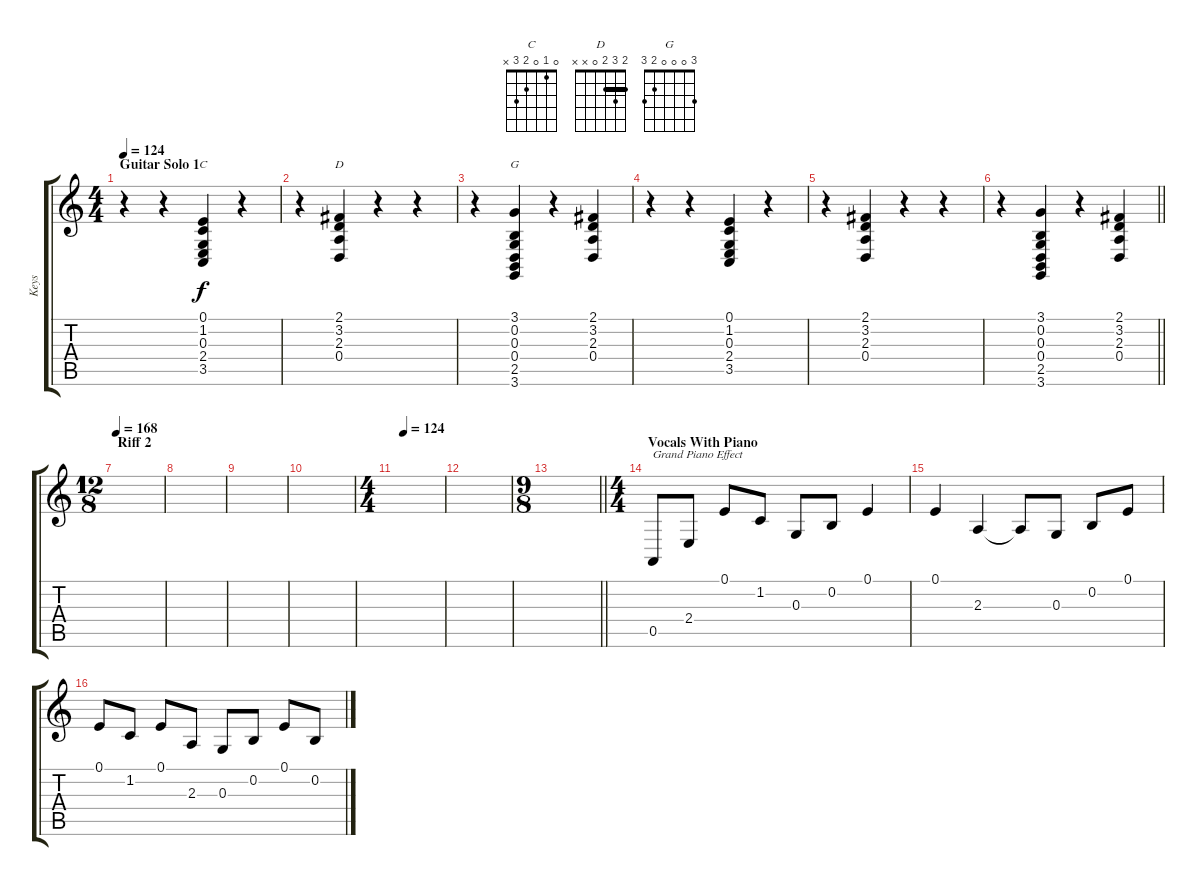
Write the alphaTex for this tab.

\track ("Keys" "Keys") {instrument rockorgan}
\staff {score tabs}
\tuning (E4 B3 G3 D3 A2 E2) {hide}
\chord ("C" 0 1 0 2 3 x)
\chord ("D" 2 3 2 0 x x) {barre 2}
\chord ("G" 3 0 0 0 2 3)
\ts (4 4)
\section ("" "Guitar Solo 1")
\tempo 124
\clef g2
\ks c
r.4{dy f} r.4 (0.1 1.2 0.3 2.4 3.5).4{ch "C"} r.4 |
r.4 (2.1 3.2 2.3 0.4).4{ch "D"} r.4 r.4 |
r.4 (3.1 0.2 0.3 0.4 2.5 3.6).4{ch "G"} r.4 (2.1 3.2 2.3 0.4).4 |
r.4 r.4 (0.1 1.2 0.3 2.4 3.5).4 r.4 |
r.4 (2.1 3.2 2.3 0.4).4 r.4 r.4 |
\barLineRight lightlight
r.4 (3.1 0.2 0.3 0.4 2.5 3.6).4 r.4 (2.1 3.2 2.3 0.4).4 |
\ts (12 8)
\section ("" "Riff 2")
\tempo 168
|
|
|
|
\ts (4 4)
\tempo (124 0.16666666666666666)
|
|
\ts (9 8)
\barLineRight lightlight
|
\ts (4 4)
\section ("" "Vocals With Piano")
0.5.8{txt "Grand Piano Effect"} 2.4.8 0.1.8 1.2.8 0.3.8 0.2.8 0.1.4 |
0.1.4 2.3.4 2.3{t}.8 0.3.8 0.2.8 0.1.8 |
0.1.8 1.2.8 0.1.8 2.3.8 0.3.8 0.2.8 0.1.8 0.2.8
